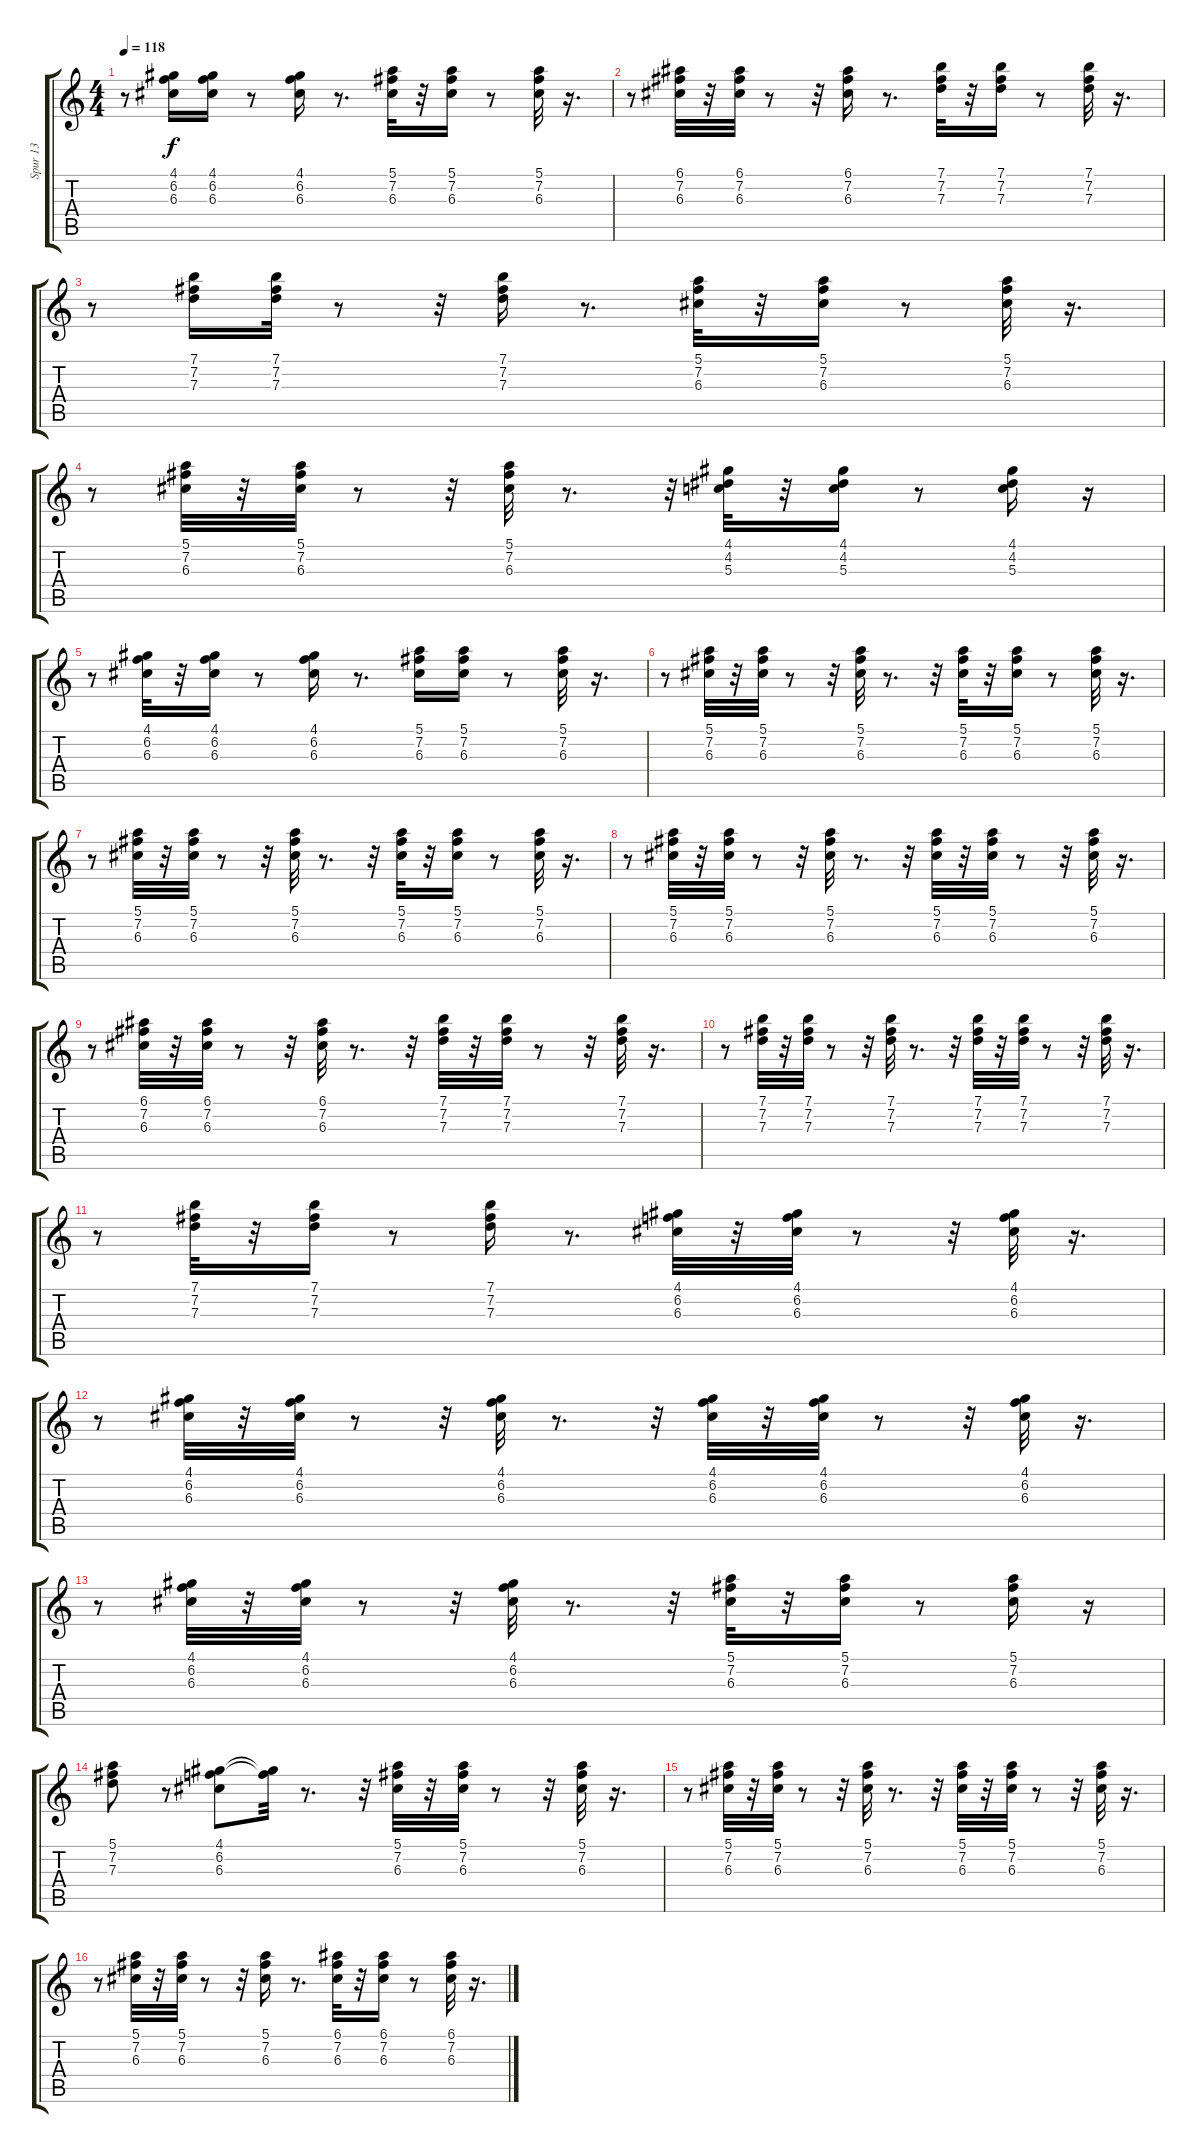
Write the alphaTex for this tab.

\track ("Spur 13" "Spur 13") {instrument electricguitarclean}
\staff {score tabs}
\tuning (E4 B3 G3 D3 A2 E2) {hide}
\ts (4 4)
\tempo 118
\clef g2
\ks c
r.8{dy f} (4.1 6.2 6.3).16 (4.1 6.2 6.3).16 r.8 (4.1 6.2 6.3).16 r.8{d} (5.1 7.2 6.3).32 r.32 (5.1 7.2 6.3).16 r.8 (5.1 7.2 6.3).32 r.16{d} |
r.8 (6.1 7.2 6.3).32 r.32 (6.1 7.2 6.3).32 r.8 r.32 (6.1 7.2 6.3).16 r.8{d} (7.1 7.2 7.3).32 r.32 (7.1 7.2 7.3).16 r.8 (7.1 7.2 7.3).32 r.16{d} |
r.8 (7.1 7.2 7.3).16 (7.1 7.2 7.3).32 r.8 r.32 (7.1 7.2 7.3).16 r.8{d} (5.1 7.2 6.3).32 r.32 (5.1 7.2 6.3).16 r.8 (5.1 7.2 6.3).32 r.16{d} |
r.8 (5.1 7.2 6.3).32 r.32 (5.1 7.2 6.3).32 r.8 r.32 (5.1 7.2 6.3).32 r.8{d} r.32 (4.1 4.2 5.3).32 r.32 (4.1 4.2 5.3).16 r.8 (4.1 4.2 5.3).16 r.16 |
r.8 (4.1 6.2 6.3).32 r.32 (4.1 6.2 6.3).16 r.8 (4.1 6.2 6.3).16 r.8{d} (5.1 7.2 6.3).16 (5.1 7.2 6.3).16 r.8 (5.1 7.2 6.3).32 r.16{d} |
r.8 (5.1 7.2 6.3).32 r.32 (5.1 7.2 6.3).32 r.8 r.32 (5.1 7.2 6.3).32 r.8{d} r.32 (5.1 7.2 6.3).32 r.32 (5.1 7.2 6.3).16 r.8 (5.1 7.2 6.3).32 r.16{d} |
r.8 (5.1 7.2 6.3).32 r.32 (5.1 7.2 6.3).32 r.8 r.32 (5.1 7.2 6.3).32 r.8{d} r.32 (5.1 7.2 6.3).32 r.32 (5.1 7.2 6.3).16 r.8 (5.1 7.2 6.3).32 r.16{d} |
r.8 (5.1 7.2 6.3).32 r.32 (5.1 7.2 6.3).32 r.8 r.32 (5.1 7.2 6.3).32 r.8{d} r.32 (5.1 7.2 6.3).32 r.32 (5.1 7.2 6.3).32 r.8 r.32 (5.1 7.2 6.3).32 r.16{d} |
r.8 (6.1 7.2 6.3).32 r.32 (6.1 7.2 6.3).32 r.8 r.32 (6.1 7.2 6.3).32 r.8{d} r.32 (7.1 7.2 7.3).32 r.32 (7.1 7.2 7.3).32 r.8 r.32 (7.1 7.2 7.3).32 r.16{d} |
r.8 (7.1 7.2 7.3).32 r.32 (7.1 7.2 7.3).32 r.8 r.32 (7.1 7.2 7.3).32 r.8{d} r.32 (7.1 7.2 7.3).32 r.32 (7.1 7.2 7.3).32 r.8 r.32 (7.1 7.2 7.3).32 r.16{d} |
r.8 (7.1 7.2 7.3).32 r.32 (7.1 7.2 7.3).16 r.8 (7.1 7.2 7.3).16 r.8{d} (4.1 6.2 6.3).32 r.32 (4.1 6.2 6.3).32 r.8 r.32 (4.1 6.2 6.3).32 r.16{d} |
r.8 (4.1 6.2 6.3).32 r.32 (4.1 6.2 6.3).32 r.8 r.32 (4.1 6.2 6.3).32 r.8{d} r.32 (4.1 6.2 6.3).32 r.32 (4.1 6.2 6.3).32 r.8 r.32 (4.1 6.2 6.3).32 r.16{d} |
r.8 (4.1 6.2 6.3).32 r.32 (4.1 6.2 6.3).32 r.8 r.32 (4.1 6.2 6.3).32 r.8{d} r.32 (5.1 7.2 6.3).32 r.32 (5.1 7.2 6.3).16 r.8 (5.1 7.2 6.3).16 r.16 |
(5.1 7.2 7.3).8 r.8 (4.1 6.2 6.3).8 (4.1{t} 6.2{t}).32 r.8{d} r.32 (5.1 7.2 6.3).32 r.32 (5.1 7.2 6.3).32 r.8 r.32 (5.1 7.2 6.3).32 r.16{d} |
r.8 (5.1 7.2 6.3).32 r.32 (5.1 7.2 6.3).32 r.8 r.32 (5.1 7.2 6.3).32 r.8{d} r.32 (5.1 7.2 6.3).32 r.32 (5.1 7.2 6.3).32 r.8 r.32 (5.1 7.2 6.3).32 r.16{d} |
r.8 (5.1 7.2 6.3).32 r.32 (5.1 7.2 6.3).32 r.8 r.32 (5.1 7.2 6.3).16 r.8{d} (6.1 7.2 6.3).32 r.32 (6.1 7.2 6.3).16 r.8 (6.1 7.2 6.3).32 r.16{d}
